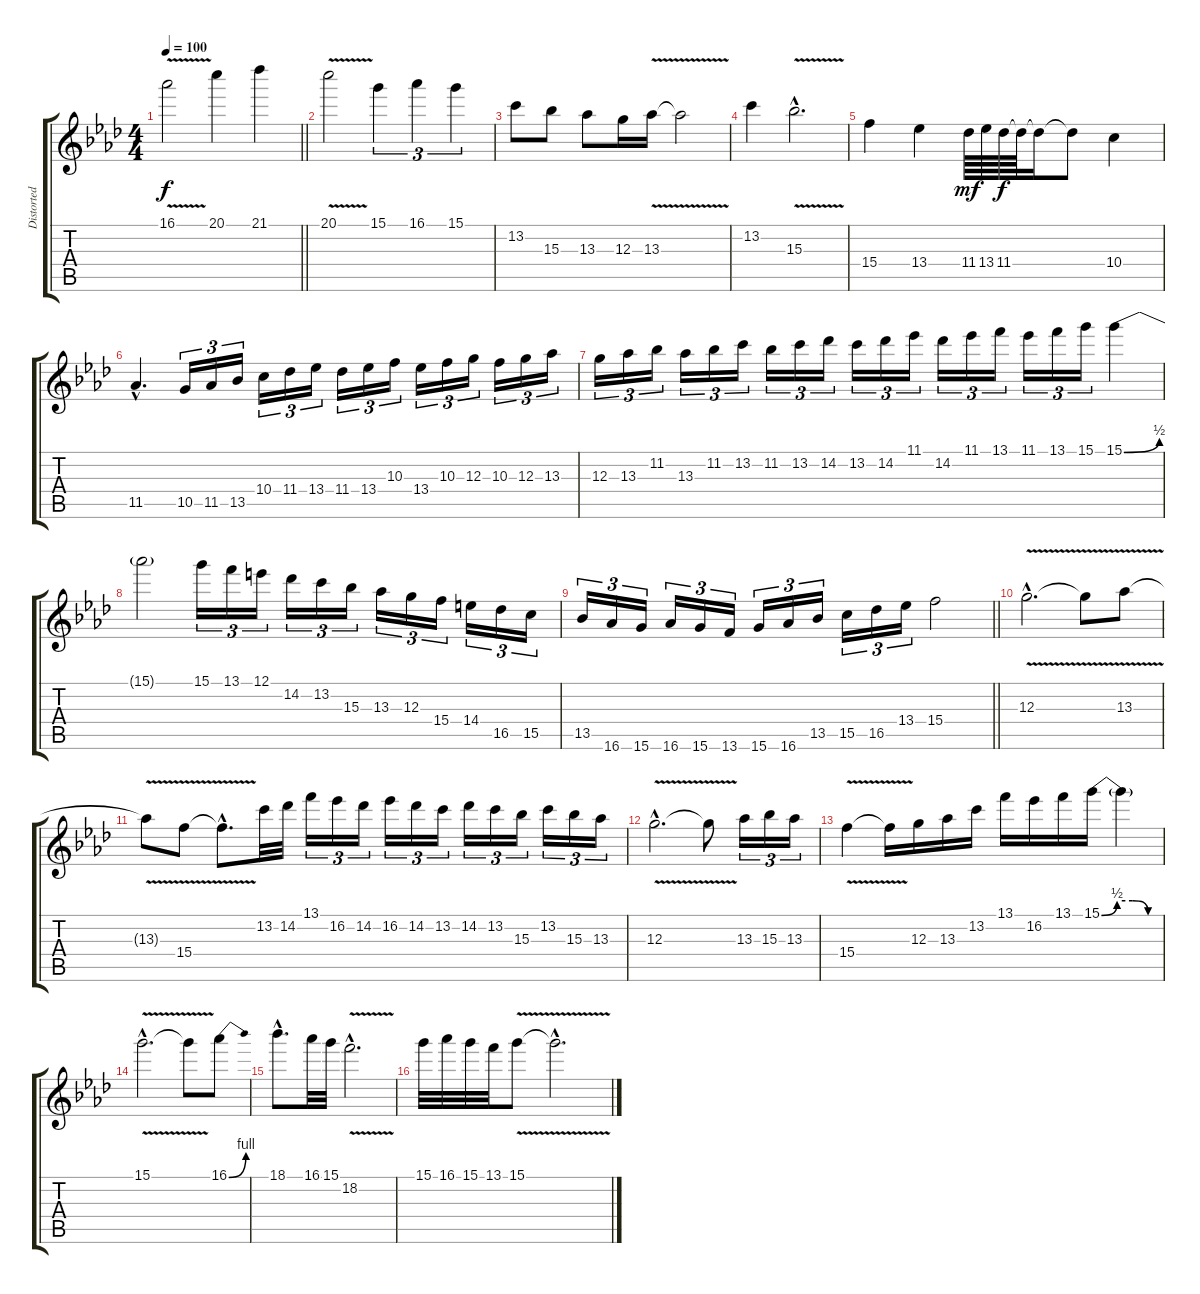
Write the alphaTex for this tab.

\track ("Distorted Solo" "Distorted ") {instrument overdrivenguitar}
\staff {score tabs}
\tuning (E4 B3 G3 D3 A2 E2) {hide}
\ts (4 4)
\tempo 100
\clef g2
\barLineRight lightlight
\ks ab
16.1{v}.2{dy f} 20.1.4 21.1.4 |
20.1{v}.2 15.1.4{tu (3 2)} 16.1.4{tu (3 2)} 15.1.4{tu (3 2)} |
13.2.8 15.3.8 13.3.8 12.3.16 13.3{v}.16 13.3{t}.2 |
13.2.4 15.3{v hac}.2{d} |
15.4.4 13.4.4 11.4.64{dy mf} 13.4.64 11.4.64{dy f} 11.4{t}.64 11.4{t}.16 11.4{t}.8 10.4.4 |
11.5{hac}.4{d} 10.5.16{tu (3 2)} 11.5.16{tu (3 2)} 13.5.16{tu (3 2)} 10.4.16{tu (3 2)} 11.4.16{tu (3 2)} 13.4.16{tu (3 2)} 11.4.16{tu (3 2)} 13.4.16{tu (3 2)} 10.3.16{tu (3 2)} 13.4.16{tu (3 2)} 10.3.16{tu (3 2)} 12.3.16{tu (3 2)} 10.3.16{tu (3 2)} 12.3.16{tu (3 2)} 13.3.16{tu (3 2)} |
12.3.16{tu (3 2)} 13.3.16{tu (3 2)} 11.2.16{tu (3 2)} 13.3.16{tu (3 2)} 11.2.16{tu (3 2)} 13.2.16{tu (3 2)} 11.2.16{tu (3 2)} 13.2.16{tu (3 2)} 14.2.16{tu (3 2)} 13.2.16{tu (3 2)} 14.2.16{tu (3 2)} 11.1.16{tu (3 2)} 14.2.16{tu (3 2)} 11.1.16{tu (3 2)} 13.1.16{tu (3 2)} 11.1.16{tu (3 2)} 13.1.16{tu (3 2)} 15.1.16{tu (3 2)} 15.1{be (bend 0 0 60 2)}.4 |
15.1{t}.2 15.1.16{tu (3 2)} 13.1.16{tu (3 2)} 12.1.16{tu (3 2)} 14.2.16{tu (3 2)} 13.2.16{tu (3 2)} 15.3.16{tu (3 2)} 13.3.16{tu (3 2)} 12.3.16{tu (3 2)} 15.4.16{tu (3 2)} 14.4.16{tu (3 2)} 16.5.16{tu (3 2)} 15.5.16{tu (3 2)} |
\barLineRight lightlight
13.5.16{tu (3 2)} 16.6.16{tu (3 2)} 15.6.16{tu (3 2)} 16.6.16{tu (3 2)} 15.6.16{tu (3 2)} 13.6.16{tu (3 2)} 15.6.16{tu (3 2)} 16.6.16{tu (3 2)} 13.5.16{tu (3 2)} 15.5.16{tu (3 2)} 16.5.16{tu (3 2)} 13.4.16{tu (3 2)} 15.4.2 |
12.3{v hac}.2{d} 12.3{t}.8 13.3{v}.8 |
13.3{t}.8 15.4{v}.8 15.4{hac t}.8{d} 13.2.32 14.2.32 13.1.16{tu (3 2)} 16.2.16{tu (3 2)} 14.2.16{tu (3 2)} 16.2.16{tu (3 2)} 14.2.16{tu (3 2)} 13.2.16{tu (3 2)} 14.2.16{tu (3 2)} 13.2.16{tu (3 2)} 15.3.16{tu (3 2)} 13.2.16{tu (3 2)} 15.3.16{tu (3 2)} 13.3.16{tu (3 2)} |
12.3{v hac}.2{d} 12.3{t}.8 13.3.16{tu (3 2)} 15.3.16{tu (3 2)} 13.3.16{tu (3 2)} |
15.4{v}.4 15.4{t}.16 12.3.16 13.3.16 13.2.16 13.1.16 16.2.16 13.1.16 15.1{be (custom 0 0 15 2 30 2 45 0 60 0)}.16 15.1{t}.4 |
15.1{v hac}.2{d} 15.1{t}.8 16.1{be (bend 0 0 60 4)}.8 |
18.1{hac}.8{d} 16.1.32 15.1.32 18.2{v hac}.2{d} |
15.1.32 16.1.32 15.1.32 13.1.32 15.1{v}.8 15.1{hac t}.2{d}
